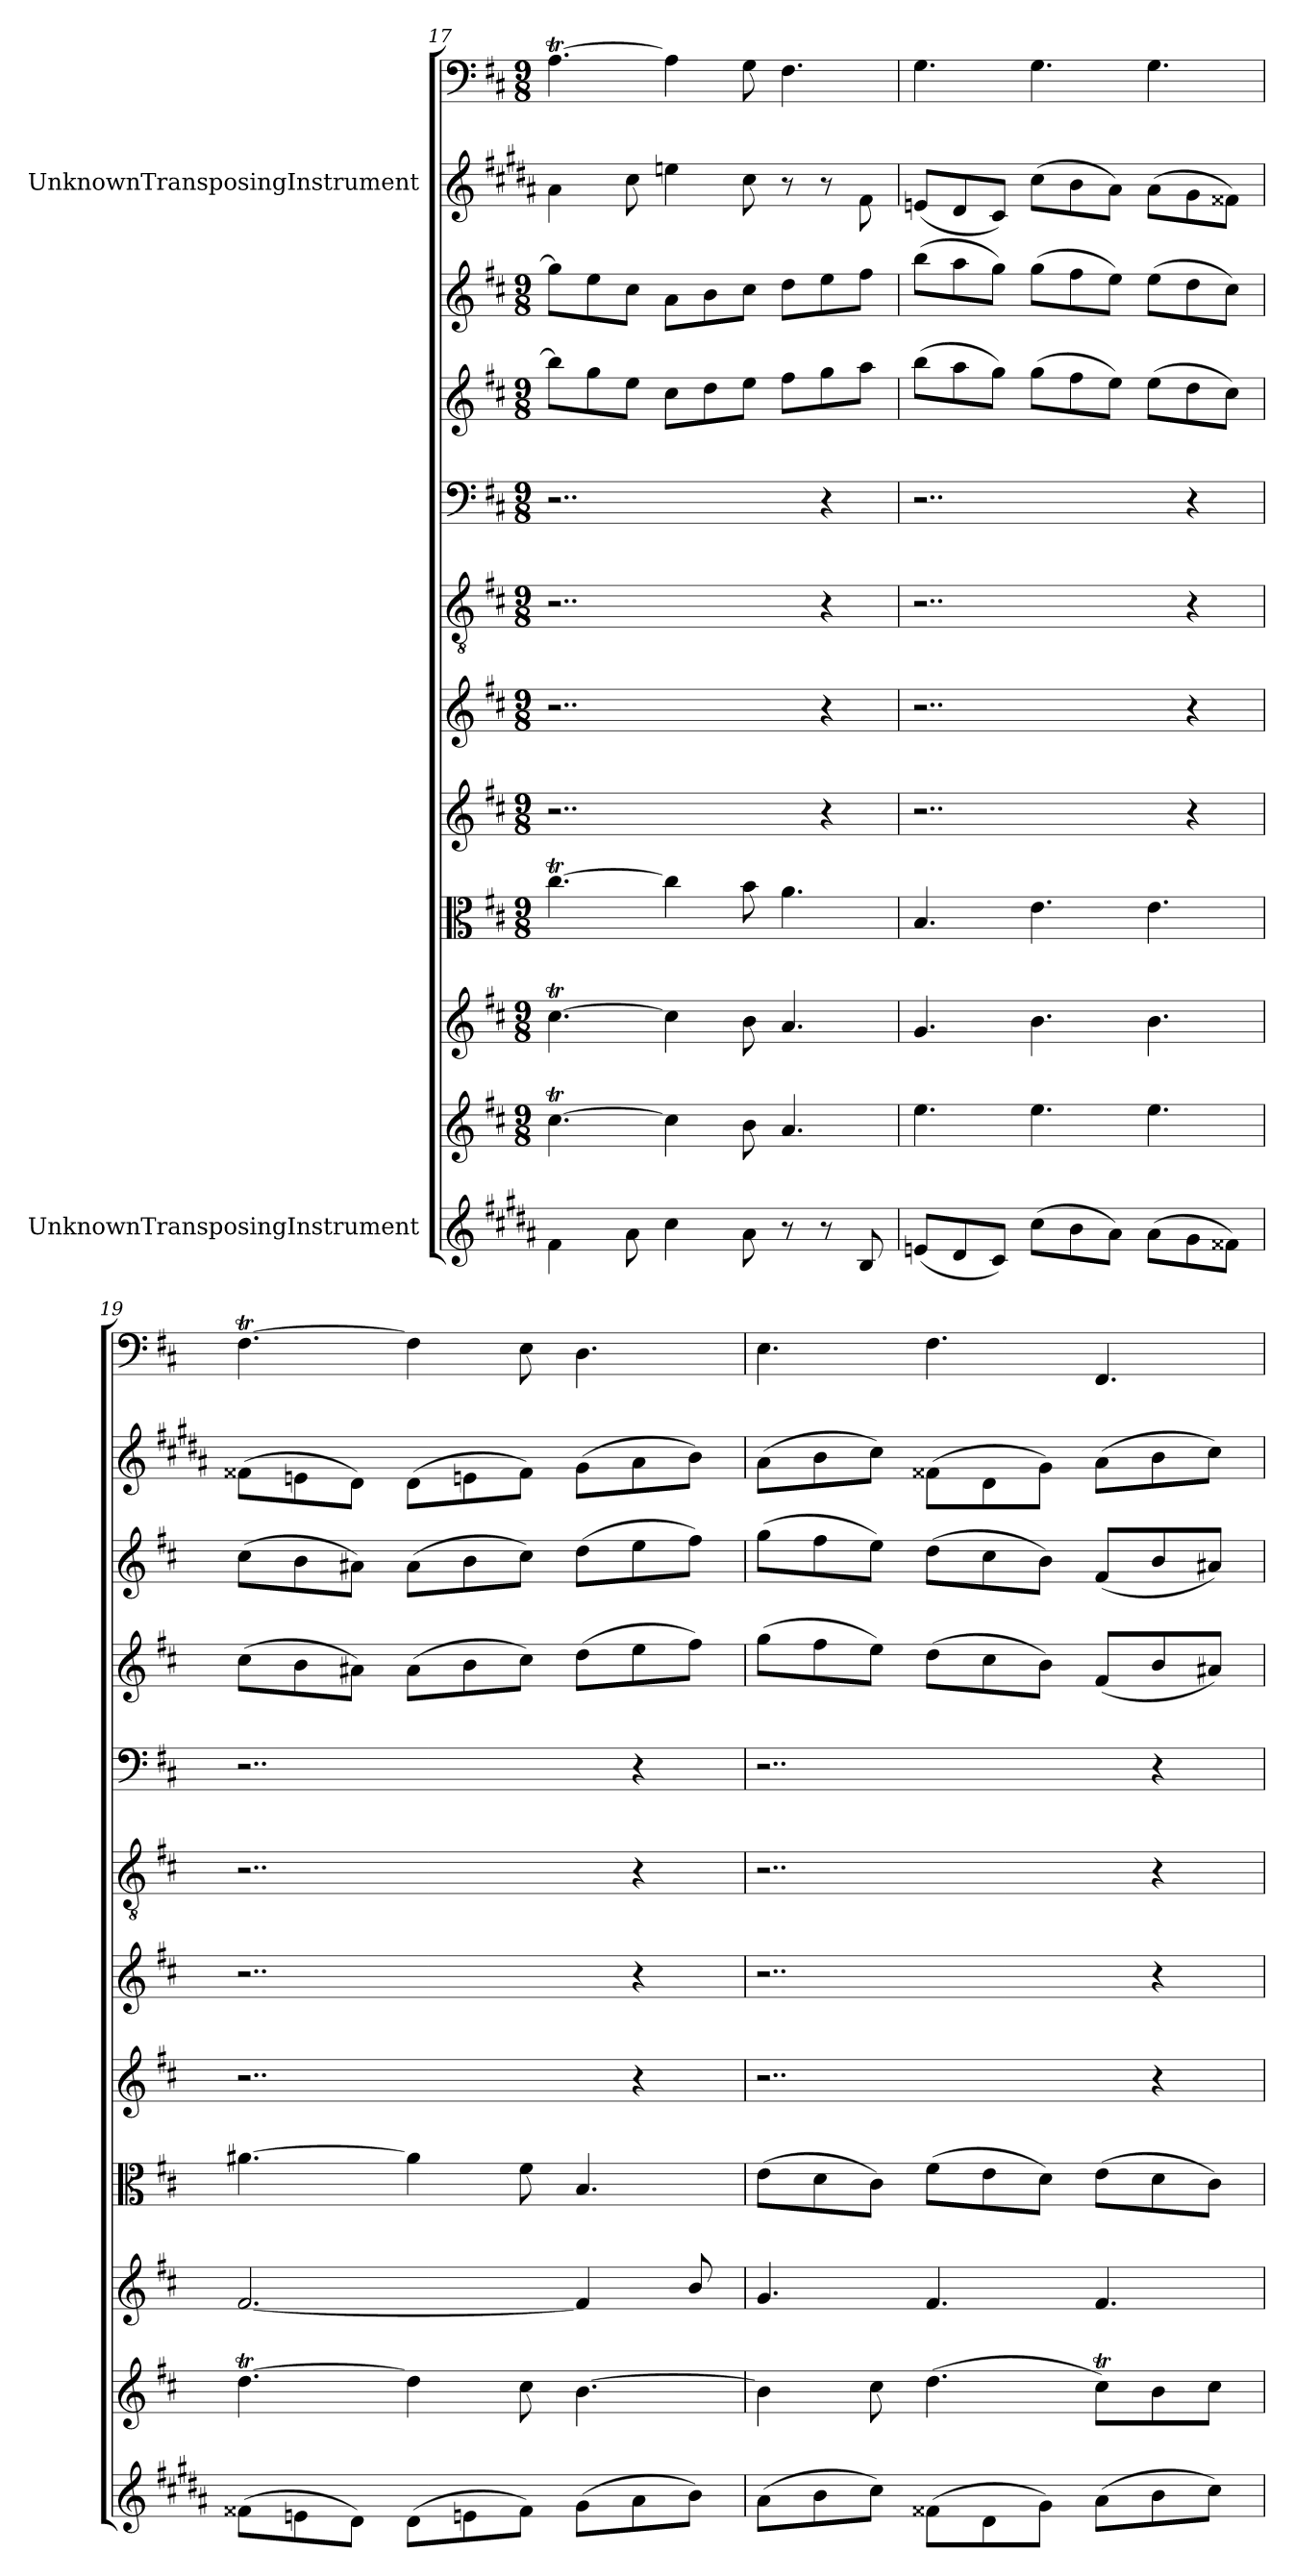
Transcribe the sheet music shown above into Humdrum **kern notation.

**kern	**kern	**kern	**kern	**kern	**kern	**kern	**kern	**kern	**kern	**kern	**kern
*part12	*part11	*part10	*part9	*part8	*part7	*part6	*part5	*part4	*part3	*part2	*part1
*staff12	*staff11	*staff10	*staff9	*staff8	*staff7	*staff6	*staff5	*staff4	*staff3	*staff2	*staff1
*I"UnknownTransposingInstrument	*	*	*	*	*	*	*	*	*	*I"UnknownTransposingInstrument	*
*clefG2	*clefG2	*clefG2	*clefC3	*clefG2	*clefG2	*clefGv2	*clefF4	*clefG2	*clefG2	*clefG2	*clefF4
*ITrd-2c-3	*	*	*	*	*	*	*	*	*	*ITrd-2c-3	*
*k[f#c#]	*k[f#c#]	*k[f#c#]	*k[f#c#]	*k[f#c#]	*k[f#c#]	*k[f#c#]	*k[f#c#]	*k[f#c#]	*k[f#c#]	*k[f#c#]	*k[f#c#]
*	*M9/8	*M9/8	*M9/8	*M9/8	*M9/8	*M9/8	*M9/8	*M9/8	*M9/8	*	*M9/8
=17	=17	=17	=17	=17	=17	=17	=17	=17	=17	=17	=17
4a\	[4.cc#t\	[4.cc#t\	[4.cc#t\	2..r	2..r	2..r	2..r	8bb\L]	8gg\L]	4cc#\	[4.AT\
.	.	.	.	.	.	.	.	8gg\	8ee\	.	.
8cc#\	.	.	.	.	.	.	.	8ee\J	8cc#\J	8ee\	.
4ee\	4cc#\]	4cc#\]	4cc#\]	.	.	.	.	8cc#\L	8a\L	4ggn\	4A\]
.	.	.	.	.	.	.	.	8dd\	8b\	.	.
8cc#\	8b\	8b\	8b\	.	.	.	.	8ee\J	8cc#\J	8ee\	8G\
8r	4.a/	4.a/	4.a\	.	.	.	.	8ff#\L	8dd\L	8r	4.F#\
8r	.	.	.	4r	4r	4r	4r	8gg\	8ee\	8r	.
8d/	.	.	.	.	.	.	.	8aa\J	8ff#\J	8a\	.
=18	=18	=18	=18	=18	=18	=18	=18	=18	=18	=18	=18
(8gn/L	4.ee\	4.g/	4.B/	2..r	2..r	2..r	2..r	(8bb\L	(8bb\L	(8gn/L	4.G\
8f#/	.	.	.	.	.	.	.	8aa\	8aa\	8f#/	.
8e/J)	.	.	.	.	.	.	.	8gg\J)	8gg\J)	8e/J)	.
(8ee\L	4.ee\	4.b\	4.e\	.	.	.	.	(8gg\L	(8gg\L	(8ee\L	4.G\
8dd\	.	.	.	.	.	.	.	8ff#\	8ff#\	8dd\	.
8cc#\J)	.	.	.	.	.	.	.	8ee\J)	8ee\J)	8cc#\J)	.
(8cc#\L	4.ee\	4.b\	4.e\	.	.	.	.	(8ee\L	(8ee\L	(8cc#\L	4.G\
8b\	.	.	.	4r	4r	4r	4r	8dd\	8dd\	8b\	.
8a#X\J)	.	.	.	.	.	.	.	8cc#\J)	8cc#\J)	8a#X\J)	.
=19	=19	=19	=19	=19	=19	=19	=19	=19	=19	=19	=19
(8a#X\L	[4.ddT\	[2.f#/	[4.a#X\	2..r	2..r	2..r	2..r	(8cc#\L	(8cc#\L	(8a#X\L	[4.F#t\
8gn\	.	.	.	.	.	.	.	8b\	8b\	8gn\	.
8f#\J)	.	.	.	.	.	.	.	8a#X\J)	8a#X\J)	8f#\J)	.
(8f#\L	4dd\]	.	4a#\]	.	.	.	.	(8a#\L	(8a#\L	(8f#\L	4F#\]
8gn\	.	.	.	.	.	.	.	8b\	8b\	8gn\	.
8a#\J)	8cc#\	.	8f#\	.	.	.	.	8cc#\J)	8cc#\J)	8a#\J)	8E\
(8b\L	[4.b\	4f#/]	4.B/	.	.	.	.	(8dd\L	(8dd\L	(8b\L	4.D\
8cc#\	.	.	.	4r	4r	4r	4r	8ee\	8ee\	8cc#\	.
8dd\J)	.	8b/	.	.	.	.	.	8ff#\J)	8ff#\J)	8dd\J)	.
=20	=20	=20	=20	=20	=20	=20	=20	=20	=20	=20	=20
(8cc#\L	4b\]	4.g/	(8e\L	2..r	2..r	2..r	2..r	(8gg\L	(8gg\L	(8cc#\L	4.E\
8dd\	.	.	8d\	.	.	.	.	8ff#\	8ff#\	8dd\	.
8ee\J)	8cc#\	.	8c#\J)	.	.	.	.	8ee\J)	8ee\J)	8ee\J)	.
(8a#X\L	(4.dd\	4.f#/	(8f#\L	.	.	.	.	(8dd\L	(8dd\L	(8a#X\L	4.F#\
8f#\	.	.	8e\	.	.	.	.	8cc#\	8cc#\	8f#\	.
8b\J)	.	.	8d\J)	.	.	.	.	8b\J)	8b\J)	8b\J)	.
(8cc#\L	8cc#t\L)	4.f#/	(8e\L	.	.	.	.	(8f#/L	(8f#/L	(8cc#\L	4.FF#/
8dd\	8b\	.	8d\	4r	4r	4r	4r	8b/	8b/	8dd\	.
8ee\J)	8cc#\J	.	8c#\J)	.	.	.	.	8a#X/J)	8a#X/J)	8ee\J)	.
=	=	=	=	=	=	=	=	=	=	=	=
*-	*-	*-	*-	*-	*-	*-	*-	*-	*-	*-	*-
